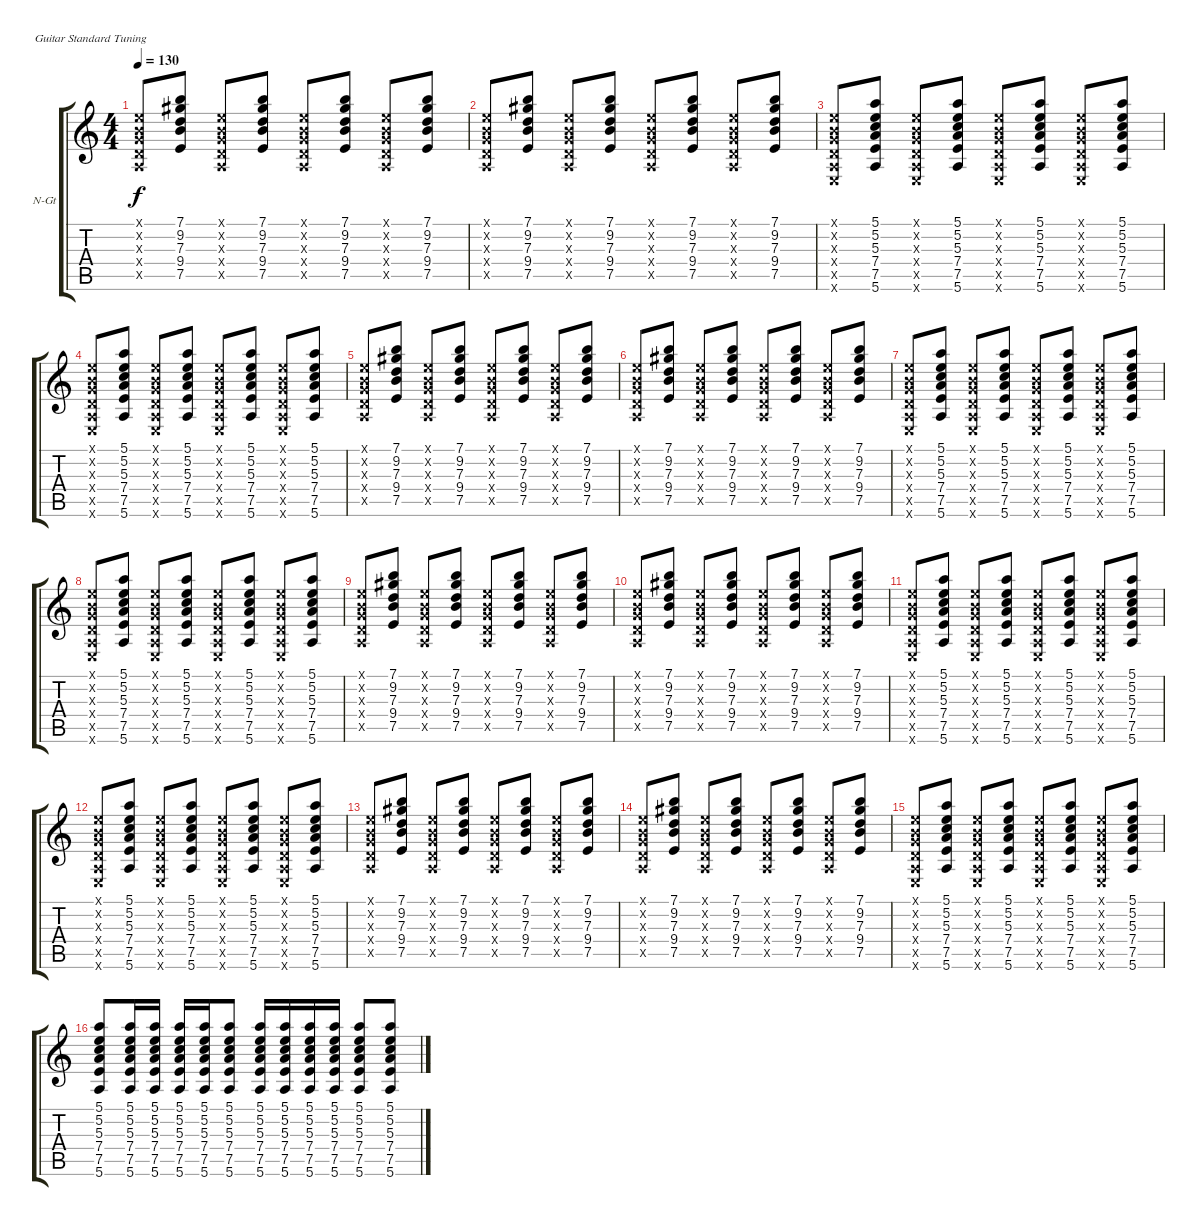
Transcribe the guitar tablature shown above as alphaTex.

\bracketExtendMode groupsimilarinstruments
\firstSystemTrackNameOrientation horizontal
\otherSystemsTrackNameOrientation horizontal
\track ("Gabriela Quintero" "N-Gt") {instrument acousticguitarnylon}
\staff {score tabs}
\tuning (E4 B3 G3 D3 A2 E2)
\ts (4 4)
\tempo 130
\clef g2
\ks c
(0.1{x} 0.2{x} 0.3{x} 0.4{x} 0.5{x}).8{dy f} (7.1 9.2 7.3 9.4 7.5).8 (0.1{x} 0.2{x} 0.3{x} 0.4{x} 0.5{x}).8 (7.1 9.2 7.3 9.4 7.5).8 (0.1{x} 0.2{x} 0.3{x} 0.4{x} 0.5{x}).8 (7.1 9.2 7.3 9.4 7.5).8 (0.1{x} 0.2{x} 0.3{x} 0.4{x} 0.5{x}).8 (7.1 9.2 7.3 9.4 7.5).8 |
(0.1{x} 0.2{x} 0.3{x} 0.4{x} 0.5{x}).8 (7.1 9.2 7.3 9.4 7.5).8 (0.1{x} 0.2{x} 0.3{x} 0.4{x} 0.5{x}).8 (7.1 9.2 7.3 9.4 7.5).8 (0.1{x} 0.2{x} 0.3{x} 0.4{x} 0.5{x}).8 (7.1 9.2 7.3 9.4 7.5).8 (0.1{x} 0.2{x} 0.3{x} 0.4{x} 0.5{x}).8 (7.1 9.2 7.3 9.4 7.5).8 |
(0.1{x} 0.2{x} 0.3{x} 0.4{x} 0.5{x} 0.6{x}).8 (5.1 5.2 5.3 7.4 7.5 5.6).8 (0.1{x} 0.2{x} 0.3{x} 0.4{x} 0.5{x} 0.6{x}).8 (5.1 5.2 5.3 7.4 7.5 5.6).8 (0.1{x} 0.2{x} 0.3{x} 0.4{x} 0.5{x} 0.6{x}).8 (5.1 5.2 5.3 7.4 7.5 5.6).8 (0.1{x} 0.2{x} 0.3{x} 0.4{x} 0.5{x} 0.6{x}).8 (5.1 5.2 5.3 7.4 7.5 5.6).8 |
(0.1{x} 0.2{x} 0.3{x} 0.4{x} 0.5{x} 0.6{x}).8 (5.1 5.2 5.3 7.4 7.5 5.6).8 (0.1{x} 0.2{x} 0.3{x} 0.4{x} 0.5{x} 0.6{x}).8 (5.1 5.2 5.3 7.4 7.5 5.6).8 (0.1{x} 0.2{x} 0.3{x} 0.4{x} 0.5{x} 0.6{x}).8 (5.1 5.2 5.3 7.4 7.5 5.6).8 (0.1{x} 0.2{x} 0.3{x} 0.4{x} 0.5{x} 0.6{x}).8 (5.1 5.2 5.3 7.4 7.5 5.6).8 |
(0.1{x} 0.2{x} 0.3{x} 0.4{x} 0.5{x}).8 (7.1 9.2 7.3 9.4 7.5).8 (0.1{x} 0.2{x} 0.3{x} 0.4{x} 0.5{x}).8 (7.1 9.2 7.3 9.4 7.5).8 (0.1{x} 0.2{x} 0.3{x} 0.4{x} 0.5{x}).8 (7.1 9.2 7.3 9.4 7.5).8 (0.1{x} 0.2{x} 0.3{x} 0.4{x} 0.5{x}).8 (7.1 9.2 7.3 9.4 7.5).8 |
(0.1{x} 0.2{x} 0.3{x} 0.4{x} 0.5{x}).8 (7.1 9.2 7.3 9.4 7.5).8 (0.1{x} 0.2{x} 0.3{x} 0.4{x} 0.5{x}).8 (7.1 9.2 7.3 9.4 7.5).8 (0.1{x} 0.2{x} 0.3{x} 0.4{x} 0.5{x}).8 (7.1 9.2 7.3 9.4 7.5).8 (0.1{x} 0.2{x} 0.3{x} 0.4{x} 0.5{x}).8 (7.1 9.2 7.3 9.4 7.5).8 |
(0.1{x} 0.2{x} 0.3{x} 0.4{x} 0.5{x} 0.6{x}).8 (5.1 5.2 5.3 7.4 7.5 5.6).8 (0.1{x} 0.2{x} 0.3{x} 0.4{x} 0.5{x} 0.6{x}).8 (5.1 5.2 5.3 7.4 7.5 5.6).8 (0.1{x} 0.2{x} 0.3{x} 0.4{x} 0.5{x} 0.6{x}).8 (5.1 5.2 5.3 7.4 7.5 5.6).8 (0.1{x} 0.2{x} 0.3{x} 0.4{x} 0.5{x} 0.6{x}).8 (5.1 5.2 5.3 7.4 7.5 5.6).8 |
(0.1{x} 0.2{x} 0.3{x} 0.4{x} 0.5{x} 0.6{x}).8 (5.1 5.2 5.3 7.4 7.5 5.6).8 (0.1{x} 0.2{x} 0.3{x} 0.4{x} 0.5{x} 0.6{x}).8 (5.1 5.2 5.3 7.4 7.5 5.6).8 (0.1{x} 0.2{x} 0.3{x} 0.4{x} 0.5{x} 0.6{x}).8 (5.1 5.2 5.3 7.4 7.5 5.6).8 (0.1{x} 0.2{x} 0.3{x} 0.4{x} 0.5{x} 0.6{x}).8 (5.1 5.2 5.3 7.4 7.5 5.6).8 |
(0.1{x} 0.2{x} 0.3{x} 0.4{x} 0.5{x}).8 (7.1 9.2 7.3 9.4 7.5).8 (0.1{x} 0.2{x} 0.3{x} 0.4{x} 0.5{x}).8 (7.1 9.2 7.3 9.4 7.5).8 (0.1{x} 0.2{x} 0.3{x} 0.4{x} 0.5{x}).8 (7.1 9.2 7.3 9.4 7.5).8 (0.1{x} 0.2{x} 0.3{x} 0.4{x} 0.5{x}).8 (7.1 9.2 7.3 9.4 7.5).8 |
(0.1{x} 0.2{x} 0.3{x} 0.4{x} 0.5{x}).8 (7.1 9.2 7.3 9.4 7.5).8 (0.1{x} 0.2{x} 0.3{x} 0.4{x} 0.5{x}).8 (7.1 9.2 7.3 9.4 7.5).8 (0.1{x} 0.2{x} 0.3{x} 0.4{x} 0.5{x}).8 (7.1 9.2 7.3 9.4 7.5).8 (0.1{x} 0.2{x} 0.3{x} 0.4{x} 0.5{x}).8 (7.1 9.2 7.3 9.4 7.5).8 |
(0.1{x} 0.2{x} 0.3{x} 0.4{x} 0.5{x} 0.6{x}).8 (5.1 5.2 5.3 7.4 7.5 5.6).8 (0.1{x} 0.2{x} 0.3{x} 0.4{x} 0.5{x} 0.6{x}).8 (5.1 5.2 5.3 7.4 7.5 5.6).8 (0.1{x} 0.2{x} 0.3{x} 0.4{x} 0.5{x} 0.6{x}).8 (5.1 5.2 5.3 7.4 7.5 5.6).8 (0.1{x} 0.2{x} 0.3{x} 0.4{x} 0.5{x} 0.6{x}).8 (5.1 5.2 5.3 7.4 7.5 5.6).8 |
(0.1{x} 0.2{x} 0.3{x} 0.4{x} 0.5{x} 0.6{x}).8 (5.1 5.2 5.3 7.4 7.5 5.6).8 (0.1{x} 0.2{x} 0.3{x} 0.4{x} 0.5{x} 0.6{x}).8 (5.1 5.2 5.3 7.4 7.5 5.6).8 (0.1{x} 0.2{x} 0.3{x} 0.4{x} 0.5{x} 0.6{x}).8 (5.1 5.2 5.3 7.4 7.5 5.6).8 (0.1{x} 0.2{x} 0.3{x} 0.4{x} 0.5{x} 0.6{x}).8 (5.1 5.2 5.3 7.4 7.5 5.6).8 |
(0.1{x} 0.2{x} 0.3{x} 0.4{x} 0.5{x}).8 (7.1 9.2 7.3 9.4 7.5).8 (0.1{x} 0.2{x} 0.3{x} 0.4{x} 0.5{x}).8 (7.1 9.2 7.3 9.4 7.5).8 (0.1{x} 0.2{x} 0.3{x} 0.4{x} 0.5{x}).8 (7.1 9.2 7.3 9.4 7.5).8 (0.1{x} 0.2{x} 0.3{x} 0.4{x} 0.5{x}).8 (7.1 9.2 7.3 9.4 7.5).8 |
(0.1{x} 0.2{x} 0.3{x} 0.4{x} 0.5{x}).8 (7.1 9.2 7.3 9.4 7.5).8 (0.1{x} 0.2{x} 0.3{x} 0.4{x} 0.5{x}).8 (7.1 9.2 7.3 9.4 7.5).8 (0.1{x} 0.2{x} 0.3{x} 0.4{x} 0.5{x}).8 (7.1 9.2 7.3 9.4 7.5).8 (0.1{x} 0.2{x} 0.3{x} 0.4{x} 0.5{x}).8 (7.1 9.2 7.3 9.4 7.5).8 |
(0.1{x} 0.2{x} 0.3{x} 0.4{x} 0.5{x} 0.6{x}).8 (5.1 5.2 5.3 7.4 7.5 5.6).8 (0.1{x} 0.2{x} 0.3{x} 0.4{x} 0.5{x} 0.6{x}).8 (5.1 5.2 5.3 7.4 7.5 5.6).8 (0.1{x} 0.2{x} 0.3{x} 0.4{x} 0.5{x} 0.6{x}).8 (5.1 5.2 5.3 7.4 7.5 5.6).8 (0.1{x} 0.2{x} 0.3{x} 0.4{x} 0.5{x} 0.6{x}).8 (5.1 5.2 5.3 7.4 7.5 5.6).8 |
(5.1 5.2 5.3 7.4 7.5 5.6).8 (5.1 5.2 5.3 7.4 7.5 5.6).16 (5.1 5.2 5.3 7.4 7.5 5.6).16 (5.1 5.2 5.3 7.4 7.5 5.6).16 (5.1 5.2 5.3 7.4 7.5 5.6).16 (5.1 5.2 5.3 7.4 7.5 5.6).8 (5.1 5.2 5.3 7.4 7.5 5.6).16 (5.1 5.2 5.3 7.4 7.5 5.6).16 (5.1 5.2 5.3 7.4 7.5 5.6).16 (5.1 5.2 5.3 7.4 7.5 5.6).16 (5.1 5.2 5.3 7.4 7.5 5.6).8 (5.1 5.2 5.3 7.4 7.5 5.6).8
